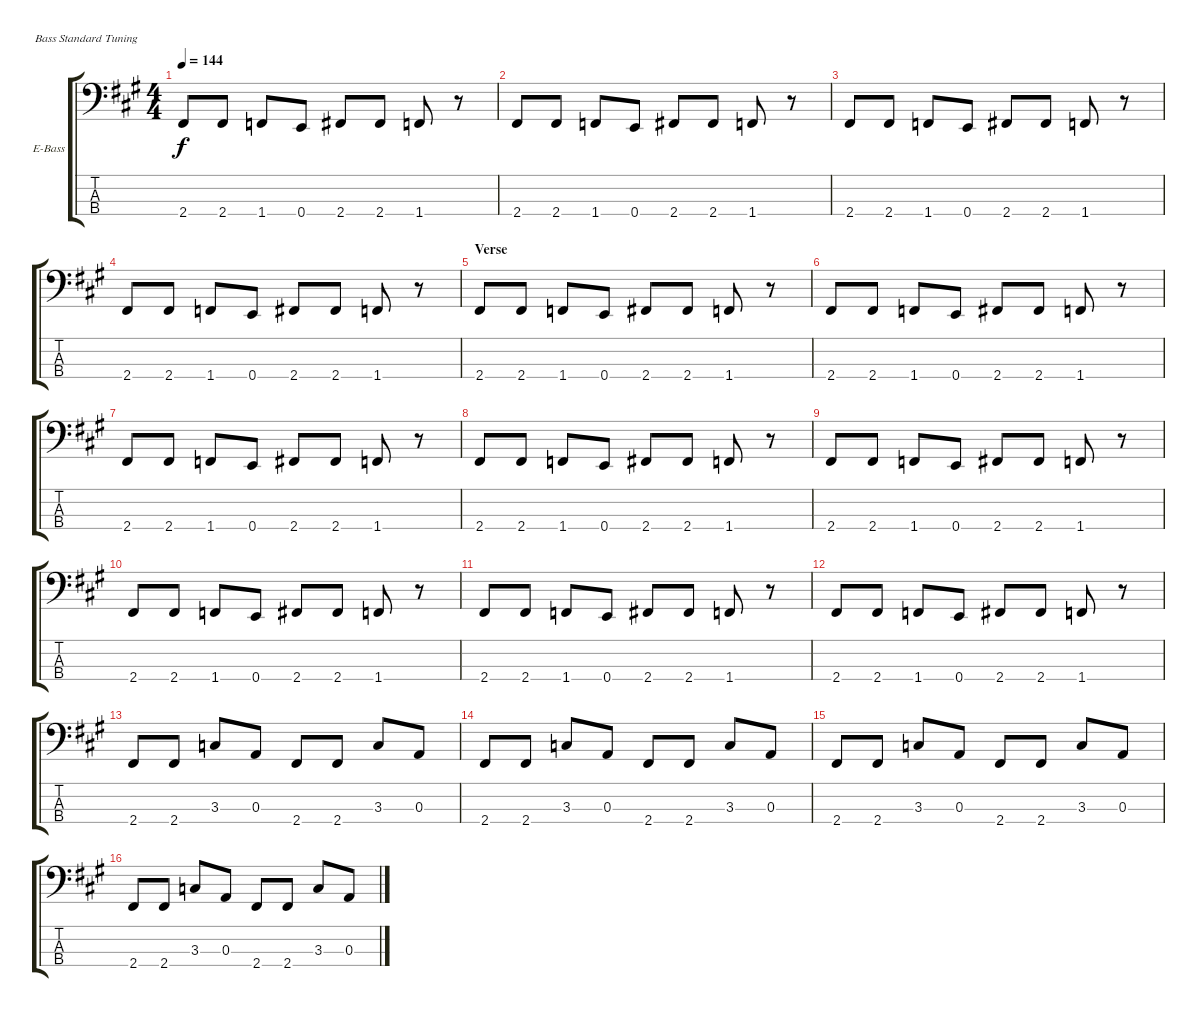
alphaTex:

\defaultSystemsLayout 4
\bracketExtendMode groupsimilarinstruments
\firstSystemTrackNameOrientation horizontal
\otherSystemsTrackNameOrientation horizontal
\track ("Electric Bass" "E-Bass") {instrument electricbassfinger}
\staff {score tabs}
\tuning (G2 D2 A1 E1)
\ts (4 4)
\tempo 144
\clef f4
\scale
1.07062
\ks a
2.4.8{dy f} 2.4.8 1.4.8 0.4.8 2.4.8 2.4.8 1.4.8 r.8 |
\scale
0.929382 2.4.8 2.4.8 1.4.8 0.4.8 2.4.8 2.4.8 1.4.8 r.8 |
\scale
1.07062 2.4.8 2.4.8 1.4.8 0.4.8 2.4.8 2.4.8 1.4.8 r.8 |
\scale
0.929382 2.4.8 2.4.8 1.4.8 0.4.8 2.4.8 2.4.8 1.4.8 r.8 |
\section ("" "Verse")
\scale
1.07062 2.4.8 2.4.8 1.4.8 0.4.8 2.4.8 2.4.8 1.4.8 r.8 |
\scale
0.929382 2.4.8 2.4.8 1.4.8 0.4.8 2.4.8 2.4.8 1.4.8 r.8 |
\scale
1.07062 2.4.8 2.4.8 1.4.8 0.4.8 2.4.8 2.4.8 1.4.8 r.8 |
\scale
0.929382 2.4.8 2.4.8 1.4.8 0.4.8 2.4.8 2.4.8 1.4.8 r.8 |
\scale
1.07062 2.4.8 2.4.8 1.4.8 0.4.8 2.4.8 2.4.8 1.4.8 r.8 |
\scale
0.929382 2.4.8 2.4.8 1.4.8 0.4.8 2.4.8 2.4.8 1.4.8 r.8 |
\scale
1.07062 2.4.8 2.4.8 1.4.8 0.4.8 2.4.8 2.4.8 1.4.8 r.8 |
\scale
0.929382 2.4.8 2.4.8 1.4.8 0.4.8 2.4.8 2.4.8 1.4.8 r.8 |
\scale
1.07062 2.4.8 2.4.8 3.3.8 0.3.8 2.4.8 2.4.8 3.3.8 0.3.8 |
\scale
0.929382 2.4.8 2.4.8 3.3.8 0.3.8 2.4.8 2.4.8 3.3.8 0.3.8 |
\scale
1.07062 2.4.8 2.4.8 3.3.8 0.3.8 2.4.8 2.4.8 3.3.8 0.3.8 |
\scale
0.929382 2.4.8 2.4.8 3.3.8 0.3.8 2.4.8 2.4.8 3.3.8 0.3.8
